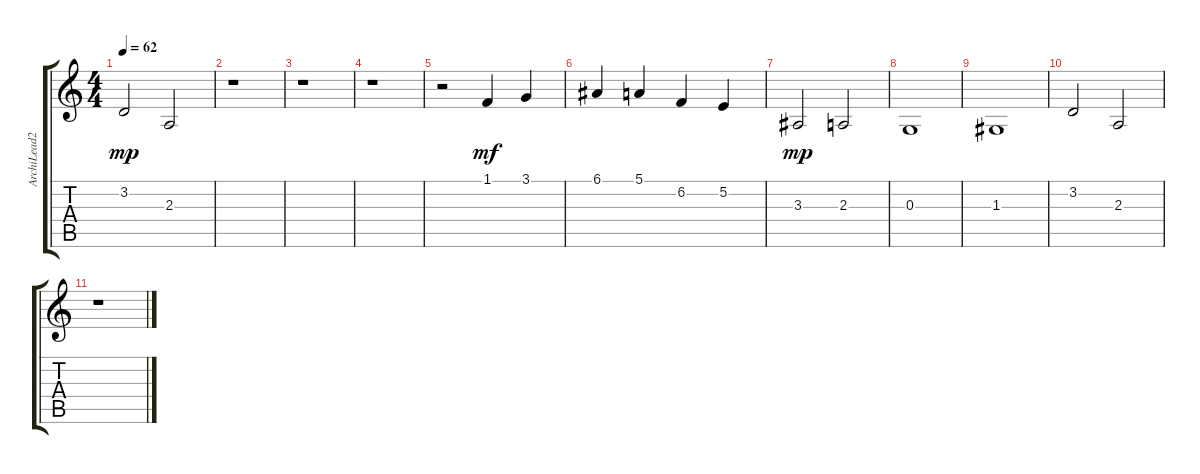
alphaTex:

\track ("ArchiLead2" "ArchiLead2") {instrument stringensemble2}
\staff {score tabs}
\tuning (E4 B3 G3 D3 A2 E2) {hide}
\ts (4 4)
\tempo 62
\clef g2
\ks c
3.2.2{dy mp} 2.3.2 |
r.1 |
r.1 |
r.1 |
r.2 1.1.4{dy mf balance 1} 3.1.4 |
6.1.4 5.1.4 6.2.4 5.2.4 |
3.3.2{dy mp balance 15} 2.3.2 |
0.3.1 |
1.3.1 |
3.2.2 2.3.2 |
r.1
